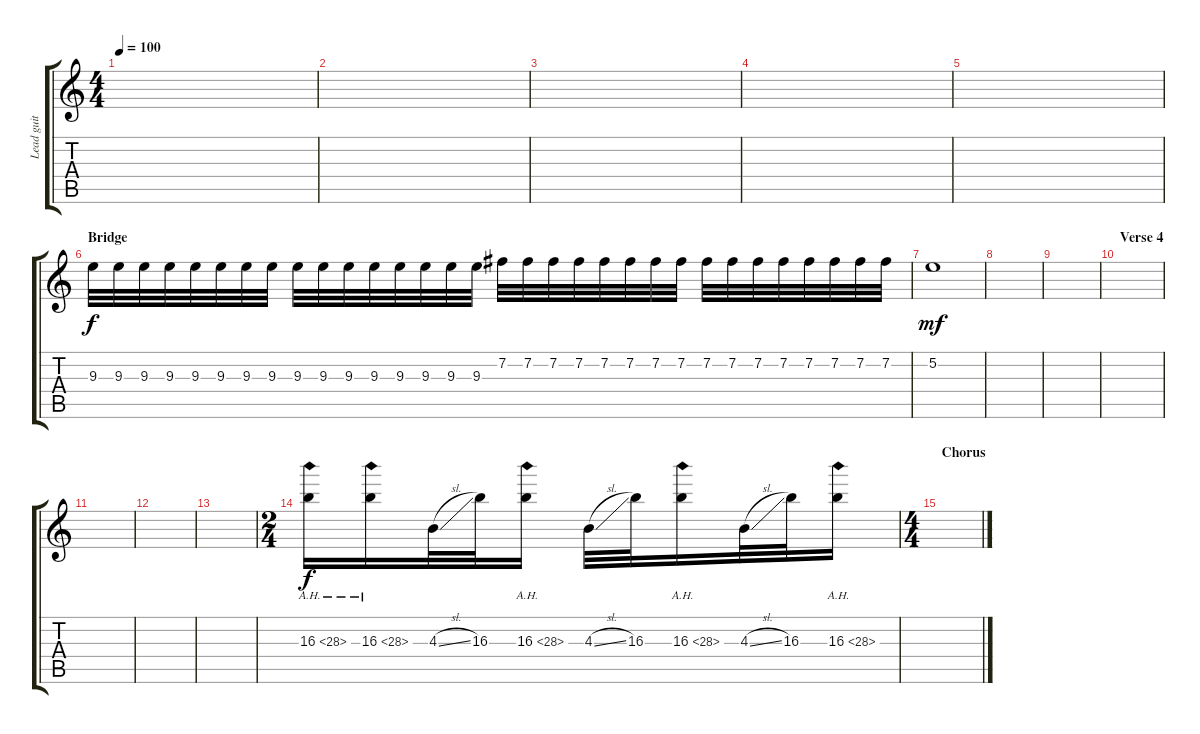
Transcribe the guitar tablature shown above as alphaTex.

\track ("Lead guit 2" "Lead guit ") {instrument distortionguitar}
\staff {score tabs}
\tuning (E4 B3 G3 D3 A2 E2) {hide}
\ts (4 4)
\tempo 100
\clef g2
\ks c
|
|
|
|
|
\section ("" "Bridge")
9.3.32 9.3.32 9.3.32 9.3.32 9.3.32 9.3.32 9.3.32 9.3.32 9.3.32 9.3.32 9.3.32 9.3.32 9.3.32 9.3.32 9.3.32 9.3.32 7.2.32 7.2.32 7.2.32 7.2.32 7.2.32 7.2.32 7.2.32 7.2.32 7.2.32 7.2.32 7.2.32 7.2.32 7.2.32 7.2.32 7.2.32 7.2.32 |
5.2.1{dy mf} |
|
|
\section ("" "Verse 4")
|
|
|
|
\ts (2 4)
16.3{ah 12}.16{dy f} 16.3{ah 12}.16 4.3{sl}.32 16.3.32 16.3{ah 12}.16 4.3{sl}.32 16.3.32 16.3{ah 12}.16 4.3{sl}.32 16.3.32 16.3{ah 12}.16 |
\ts (4 4)
\section ("" "Chorus")
